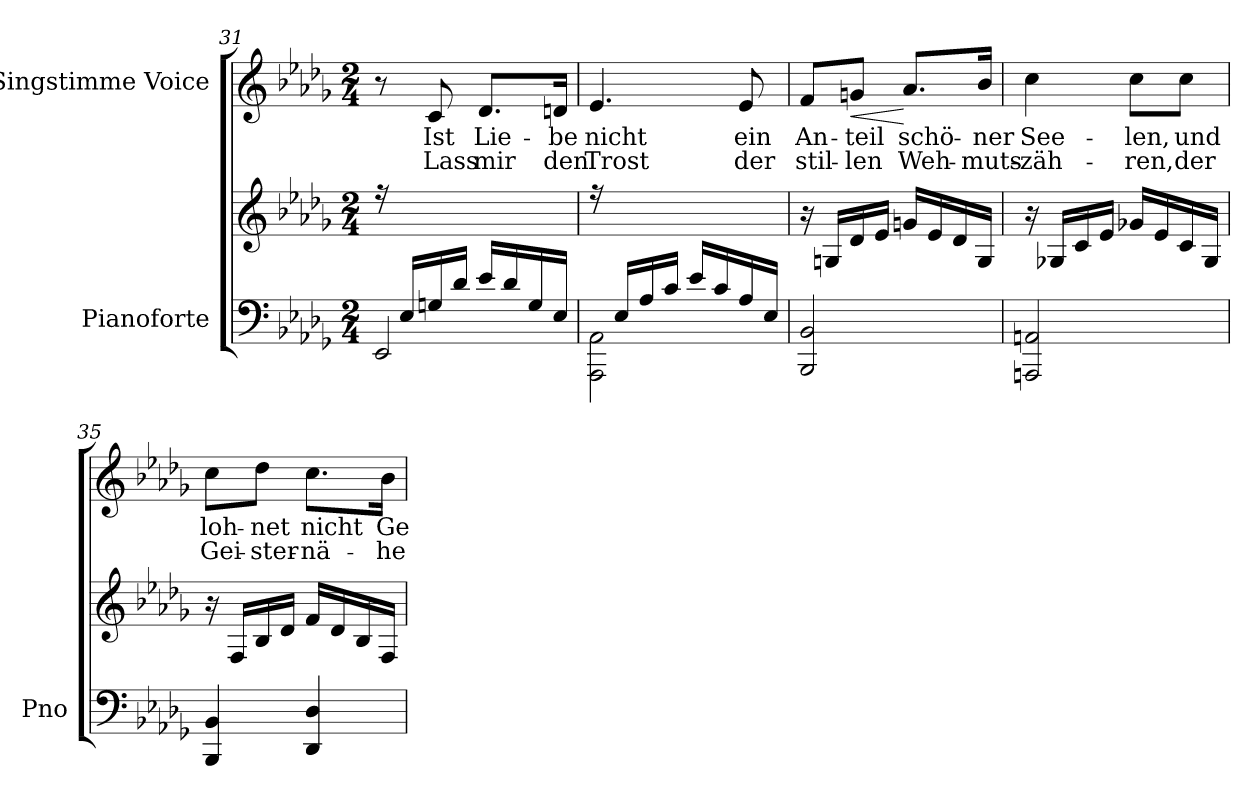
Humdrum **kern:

**kern	**kern	**kern	**text	**text	**dynam
*part2	*part2	*part1	*part1	*part1	*part1
*staff3	*staff2	*staff1	*staff1	*staff1	*staff1
*I"Pianoforte	*	*I"Singstimme Voice	*	*	*
*I'Pno	*	*	*	*	*
*clefF4	*clefG2	*clefG2	*	*	*
*k[b-e-a-d-g-]	*k[b-e-a-d-g-]	*k[b-e-a-d-g-]	*	*	*
*M2/4	*M2/4	*M2/4	*	*	*
=31	=31	=31	=31	=31	=31
*^	*	*	*	*	*
16ryy	2EE-/	16rff	8r	.	.	.
16E-/LL	.	4..ryy	.	.	.	.
!	!	!	!	!LO:LY:b	!LO:LY:b	!
16Gn/	.	.	8c/	Ist	Lass	.
16d-/JJ	.	.	.	.	.	.
!	!	!	!	!LO:LY:b	!LO:LY:b	!
16e-/LL	.	.	8.d-/L	Lie-	mir	.
16d-/	.	.	.	.	.	.
16G/	.	.	.	.	.	.
!	!	!	!	!LO:LY:b	!LO:LY:b	!
16E-/JJ	.	.	16dn/Jk	-be	den	.
=32	=32	=32	=32	=32	=32	=32
!	!	!	!	!LO:LY:b	!LO:LY:b	!
16ryy	2AAA-\ 2AA-\	16rff	4.e-/	nicht	Trost	.
16E-/LL	.	4..ryy	.	.	.	.
16A-/	.	.	.	.	.	.
16c/JJ	.	.	.	.	.	.
16e-/LL	.	.	.	.	.	.
16c/	.	.	.	.	.	.
!	!	!	!	!LO:LY:b	!LO:LY:b	!
16A-/	.	.	8e-/	ein	der	.
16E-/JJ	.	.	.	.	.	.
*v	*v	*	*	*	*	*
!!LO:LB:g=z
=33	=33	=33	=33	=33	=33
!	!	!	!LO:LY:b	!LO:LY:b	!
2BBB-/ 2BB-/	16r	8f/L	An-	stil-	.
.	16Gn/LL	.	.	.	.
!	!	!	!LO:LY:b	!LO:LY:b	!LO:HP:b
.	16d-/	8gn/J	-teil	-len	<
.	16e-/JJ	.	.	.	.
!	!	!	!LO:LY:b	!LO:LY:b	!
.	16gn/LL	8.a-/L	schö-	Weh-	[
.	16e-/	.	.	.	.
.	16d-/	.	.	.	.
!	!	!	!LO:LY:b	!LO:LY:b	!
.	16G/JJ	16b-/Jk	-ner	-muts-	.
=34	=34	=34	=34	=34	=34
!	!	!	!LO:LY:b	!LO:LY:b	!
2AAAn/ 2AAn/	16r	4cc\	See-	-zäh-	.
.	16G-X/LL	.	.	.	.
.	16c/	.	.	.	.
.	16e-/JJ	.	.	.	.
!	!	!	!LO:LY:b	!LO:LY:b	!
.	16g-X/LL	8cc\L	-len,	-ren,	.
.	16e-/	.	.	.	.
!	!	!	!LO:LY:b	!LO:LY:b	!
.	16c/	8cc\J	und	der	.
.	16G-/JJ	.	.	.	.
=35	=35	=35	=35	=35	=35
!	!	!	!LO:LY:b	!LO:LY:b	!
4BBB-/ 4BB-/	16r	8cc\L	loh-	Gei-	.
.	16F/LL	.	.	.	.
!	!	!	!LO:LY:b	!LO:LY:b	!
.	16B-/	8dd-\J	-net	-ster-	.
.	16d-/JJ	.	.	.	.
!	!	!	!LO:LY:b	!LO:LY:b	!
4DD-/ 4D-/	16f/LL	8.cc\L	nicht	-nä-	.
.	16d-/	.	.	.	.
.	16B-/	.	.	.	.
!	!	!	!LO:LY:b	!LO:LY:b	!
.	16F/JJ	16b-\Jk	Ge-	-he	.
=	=	=	=	=	=
*-	*-	*-	*-	*-	*-
